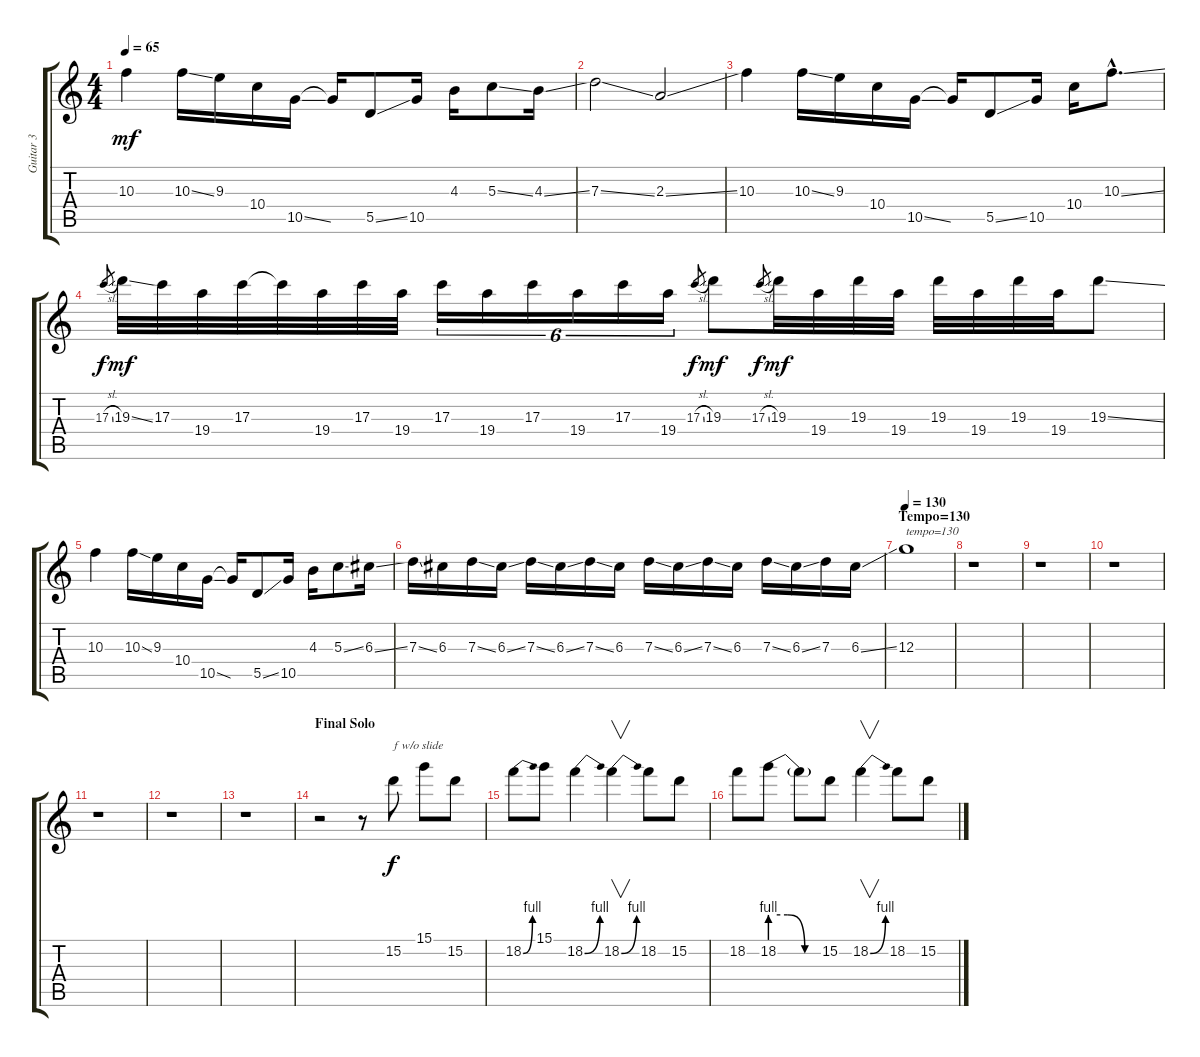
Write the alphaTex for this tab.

\track ("Guitar 3" "Guitar 3") {instrument distortionguitar}
\staff {score tabs}
\tuning (E4 B3 G3 D3 A2 E2) {hide}
\ts (4 4)
\tempo 65
\clef g2
\ks c
10.3.4{dy mf} 10.3{ss}.16 9.3.16 10.4.16 10.5{ss}.16 10.5{t}.16 5.5{ss}.8 10.5.16 4.3.16 5.3{ss}.8 4.3{ss}.16 |
7.3{ss}.2 2.3{ss}.2 |
10.3.4 10.3{ss}.16 9.3.16 10.4.16 10.5{ss}.16 10.5{t}.16 5.5{ss}.8 10.5.16 10.4.16 10.3{ss hac}.8{d} |
17.3{sl}.8{gr dy f} 19.3{ss}.32{dy mf} 17.3.32 19.4.32 17.3.32 17.3{t}.32 19.4.32 17.3.32 19.4.32 17.3.16{tu (6 4)} 19.4.16{tu (6 4)} 17.3.16{tu (6 4)} 19.4.16{tu (6 4)} 17.3.16{tu (6 4)} 19.4.16{tu (6 4)} 17.3{sl}.8{gr dy f} 19.3.8{dy mf} 17.3{sl}.8{gr dy f} 19.3.32{dy mf} 19.4.32 19.3.32 19.4.32 19.3.32 19.4.32 19.3.32 19.4.32 19.3{ss}.8 |
10.3.4 10.3{ss}.16 9.3.16 10.4.16 10.5{ss}.16 10.5{t}.16 5.5{ss}.8 10.5.16 4.3.16 5.3{ss}.8 6.3{ss}.16 |
7.3{ss}.16 6.3.16 7.3{ss}.16 6.3{ss}.16 7.3{ss}.16 6.3{ss}.16 7.3{ss}.16 6.3.16 7.3{ss}.16 6.3{ss}.16 7.3{ss}.16 6.3.16 7.3{ss}.16 6.3{ss}.16 7.3.16 6.3{ss}.16 |
\section ("" "Tempo=130")
\tempo 130
12.3.1{txt "tempo=130"} |
r.1 |
r.1 |
r.1 |
r.1 |
r.1 |
r.1 |
\section ("" "Final Solo")
r.2 r.8 15.2.8{txt "f w/o slide" dy f} 15.1.8 15.2.8 |
18.2{be (bend 0 0 60 4)}.8 15.1.8 18.2{be (bend 0 0 60 4)}.4 18.2{be (bend 0 0 60 4)}.4{v} 18.2.8 15.2.8 |
18.2.8 18.2{be (custom 0 4 20 4 40 0 60 0)}.8 18.2{t}.8 15.2.8 18.2{be (bend 0 0 60 4)}.4{v} 18.2.8 15.2.8
